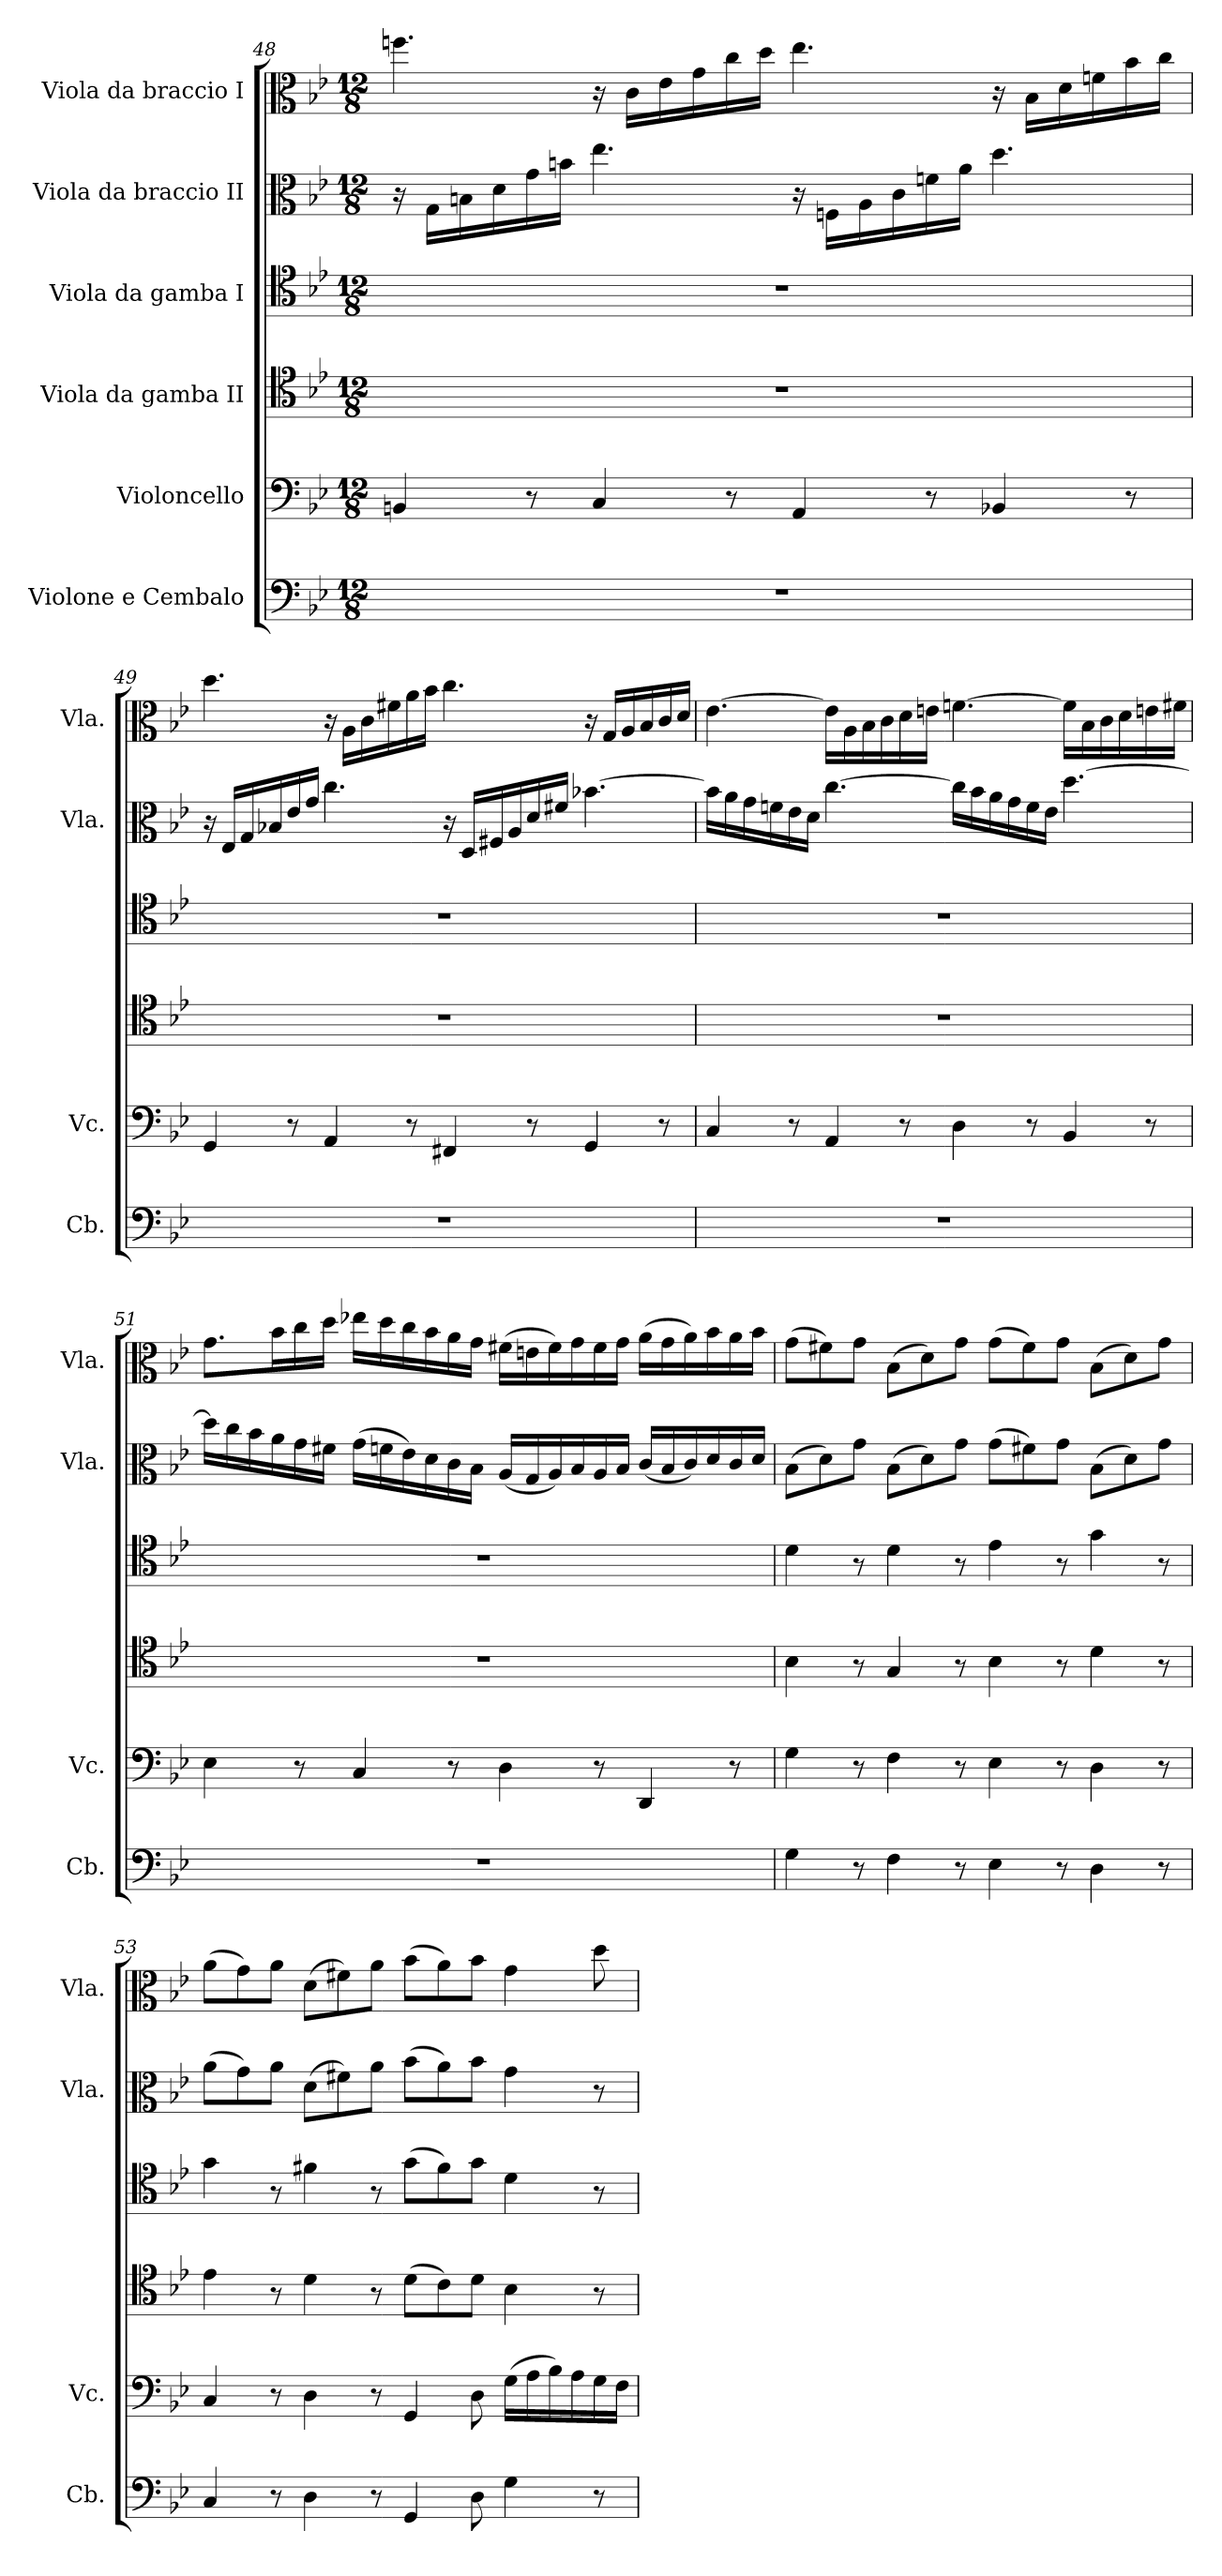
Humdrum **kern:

**kern	**kern	**kern	**kern	**kern	**kern
*part6	*part5	*part4	*part3	*part2	*part1
*staff6	*staff5	*staff4	*staff3	*staff2	*staff1
*I"Violone e Cembalo	*I"Violoncello	*I"Viola da gamba II	*I"Viola da gamba I	*I"Viola da braccio II	*I"Viola da braccio I
*I'Cb.	*I'Vc.	*	*	*I'Vla.	*I'Vla.
!!LO:LB:g=z
*clefF4	*clefF4	*clefC4	*clefC4	*clefC3	*clefC3
*ITrd7c12	*	*	*	*	*
*k[b-e-]	*k[b-e-]	*k[b-e-]	*k[b-e-]	*k[b-e-]	*k[b-e-]
*B-:	*B-:	*B-:	*B-:	*B-:	*B-:
*M12/8	*M12/8	*M12/8	*M12/8	*M12/8	*M12/8
=48	=48	=48	=48	=48	=48
!LO:N:vis=1	!	!LO:N:vis=1	!LO:N:vis=1	!	!
1.r	4BBni/	1.r	1.r	16r	4.ffni\
.	.	.	.	16Gi\LL	.
.	.	.	.	16Bni\	.
.	.	.	.	16di\	.
.	8r	.	.	16gi\	.
.	.	.	.	16bni\JJ	.
.	4Ci/	.	.	4.ee-i\	16r
.	.	.	.	.	16ci\LL
.	.	.	.	.	16e-i\
.	.	.	.	.	16gi\
.	8r	.	.	.	16cci\
.	.	.	.	.	16ddi\JJ
.	4AAi/	.	.	16r	4.ee-i\
.	.	.	.	16Fni\LL	.
.	.	.	.	16Ai\	.
.	.	.	.	16ci\	.
.	8r	.	.	16fni\	.
.	.	.	.	16ai\JJ	.
.	4BB-Xi/	.	.	4.ddi\	16r
.	.	.	.	.	16B-i\LL
.	.	.	.	.	16di\
.	.	.	.	.	16fni\
.	8r	.	.	.	16b-i\
.	.	.	.	.	16cci\JJ
=49	=49	=49	=49	=49	=49
!LO:N:vis=1	!	!LO:N:vis=1	!LO:N:vis=1	!	!
1.r	4GGi/	1.r	1.r	16r	4.ddi\
.	.	.	.	16E-i/LL	.
.	.	.	.	16Gi/	.
.	.	.	.	16B-Xi/	.
.	8r	.	.	16e-i/	.
.	.	.	.	16gi/JJ	.
.	4AAi/	.	.	4.cci\	16r
.	.	.	.	.	16Ai\LL
.	.	.	.	.	16ci\
.	.	.	.	.	16f#Xi\
.	8r	.	.	.	16ai\
.	.	.	.	.	16b-i\JJ
.	4FF#Xi/	.	.	16r	4.cci\
.	.	.	.	16Di/LL	.
.	.	.	.	16F#Xi/	.
.	.	.	.	16Ai/	.
.	8r	.	.	16di/	.
.	.	.	.	16f#Xi/JJ	.
.	4GGi/	.	.	[4.b-Xi\	16r
.	.	.	.	.	16Gi/LL
.	.	.	.	.	16Ai/
.	.	.	.	.	16B-i/
.	8r	.	.	.	16ci/
.	.	.	.	.	16di/JJ
!!LO:PB:g=z
=50	=50	=50	=50	=50	=50
!LO:N:vis=1	!	!LO:N:vis=1	!LO:N:vis=1	!	!
1.r	4Ci/	1.r	1.r	16b-i\LL]	[4.e-i\
.	.	.	.	16ai\	.
.	.	.	.	16gi\	.
.	.	.	.	16fni\	.
.	8r	.	.	16e-i\	.
.	.	.	.	16di\JJ	.
.	4AAi/	.	.	[4.cci\	16e-i\LL]
.	.	.	.	.	16Ai\
.	.	.	.	.	16B-i\
.	.	.	.	.	16ci\
.	8r	.	.	.	16di\
.	.	.	.	.	16eni\JJ
.	4Di\	.	.	16cci\LL]	[4.fni\
.	.	.	.	16b-i\	.
.	.	.	.	16ai\	.
.	.	.	.	16gi\	.
.	8r	.	.	16fi\	.
.	.	.	.	16e-i\JJ	.
.	4BB-i/	.	.	[4.ddi\	16fi\LL]
.	.	.	.	.	16B-i\
.	.	.	.	.	16ci\
.	.	.	.	.	16di\
.	8r	.	.	.	16eni\
.	.	.	.	.	16f#Xi\JJ
=51	=51	=51	=51	=51	=51
!LO:N:vis=1	!	!LO:N:vis=1	!LO:N:vis=1	!	!
1.r	4E-i\	1.r	1.r	16ddi\LL]	8.gi\L
.	.	.	.	16cci\	.
.	.	.	.	16b-i\	.
.	.	.	.	16ai\	16b-i\L
.	8r	.	.	16gi\	16cci\
.	.	.	.	16f#Xi\JJ	16ddi\JJ
.	4Ci/	.	.	(16gi\LL	16ee-Xi\LL
.	.	.	.	16fni\	16ddi\
.	.	.	.	16e-i\)	16cci\
.	.	.	.	16di\	16b-i\
.	8r	.	.	16ci\	16ai\
.	.	.	.	16B-i\JJ	16gi\JJ
.	4Di\	.	.	(16Ai/LL	(16f#Xi\LL
.	.	.	.	16Gi/	16eni\
.	.	.	.	16Ai/)	16f#i\)
.	.	.	.	16B-i/	16gi\
.	8r	.	.	16Ai/	16f#i\
.	.	.	.	16B-i/JJ	16gi\JJ
.	4DDi/	.	.	(16ci/LL	(16ai\LL
.	.	.	.	16B-i/	16gi\
.	.	.	.	16ci/)	16ai\)
.	.	.	.	16di/	16b-i\
.	8r	.	.	16ci/	16ai\
.	.	.	.	16di/JJ	16b-i\JJ
!!LO:LB:g=z
=52	=52	=52	=52	=52	=52
4GGi\	4Gi\	4B-i\	4di\	(8B-i\L	(8gi\L
.	.	.	.	8di\)	8f#Xi\)
8r	8r	8r	8r	8gi\J	8gi\J
4FFi\	4Fi\	4Gi/	4di\	(8B-i\L	(8B-i\L
.	.	.	.	8di\)	8di\)
8r	8r	8r	8r	8gi\J	8gi\J
4EE-i\	4E-i\	4B-i\	4e-i\	(8gi\L	(8gi\L
.	.	.	.	8f#Xi\)	8f#i\)
8r	8r	8r	8r	8gi\J	8gi\J
4DDi\	4Di\	4di\	4gi\	(8B-i\L	(8B-i\L
.	.	.	.	8di\)	8di\)
8r	8r	8r	8r	8gi\J	8gi\J
=53	=53	=53	=53	=53	=53
4CCi/	4Ci/	4e-i\	4gi\	(8ai\L	(8ai\L
.	.	.	.	8gi\)	8gi\)
8r	8r	8r	8r	8ai\J	8ai\J
4DDi\	4Di\	4di\	4f#Xi\	(8di\L	(8di\L
.	.	.	.	8f#Xi\)	8f#Xi\)
8r	8r	8r	8r	8ai\J	8ai\J
4GGGi/	4GGi/	(8di\L	(8gi\L	(8b-i\L	(8b-i\L
.	.	8ci\)	8f#i\)	8ai\)	8ai\)
8DDi\	8Di\	8di\J	8gi\J	8b-i\J	8b-i\J
4GGi\	(16Gi\LL	4B-i\	4di\	4gi\	4gi\
.	16Ai\	.	.	.	.
.	16B-i\)	.	.	.	.
.	16Ai\	.	.	.	.
8r	16Gi\	8r	8r	8r	8ddi\
.	16Fi\JJ	.	.	.	.
=	=	=	=	=	=
*-	*-	*-	*-	*-	*-
